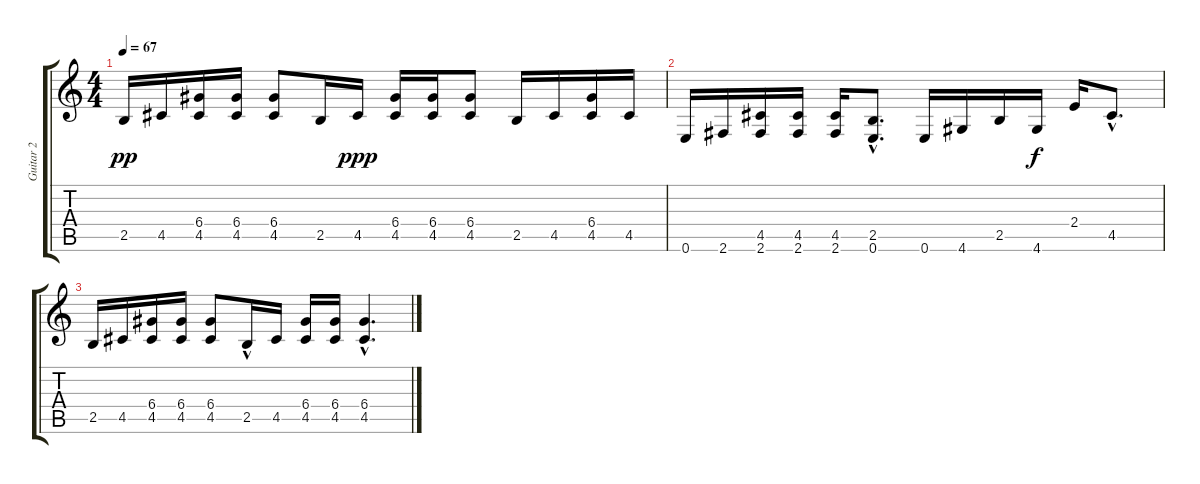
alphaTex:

\track ("Guitar 2" "Guitar 2") {instrument distortionguitar}
\staff {score tabs}
\tuning (E4 B3 G3 D3 A2 E2) {hide}
\ts (4 4)
\tempo 67
\clef g2
\ks c
2.5.16{dy pp} 4.5.16 (6.4 4.5).16 (6.4 4.5).16 (6.4 4.5).8 2.5.16 4.5.16{dy ppp} (6.4 4.5).16 (6.4 4.5).16 (6.4 4.5).8 2.5.16 4.5.16 (6.4 4.5).16 4.5.16 |
0.6.16 2.6.16 (4.5 2.6).16 (4.5 2.6).16 (4.5 2.6).16 (2.5{hac} 0.6{hac}).8{d} 0.6.16 4.6.16 2.5.16 4.6.16{dy f} 2.4.16 4.5{hac}.8{d} |
2.5.16 4.5.16 (6.4 4.5).16 (6.4 4.5).16 (6.4 4.5).8 2.5{hac}.16 4.5.16 (6.4 4.5).16 (6.4 4.5).16 (6.4 4.5{hac}).4{d}
